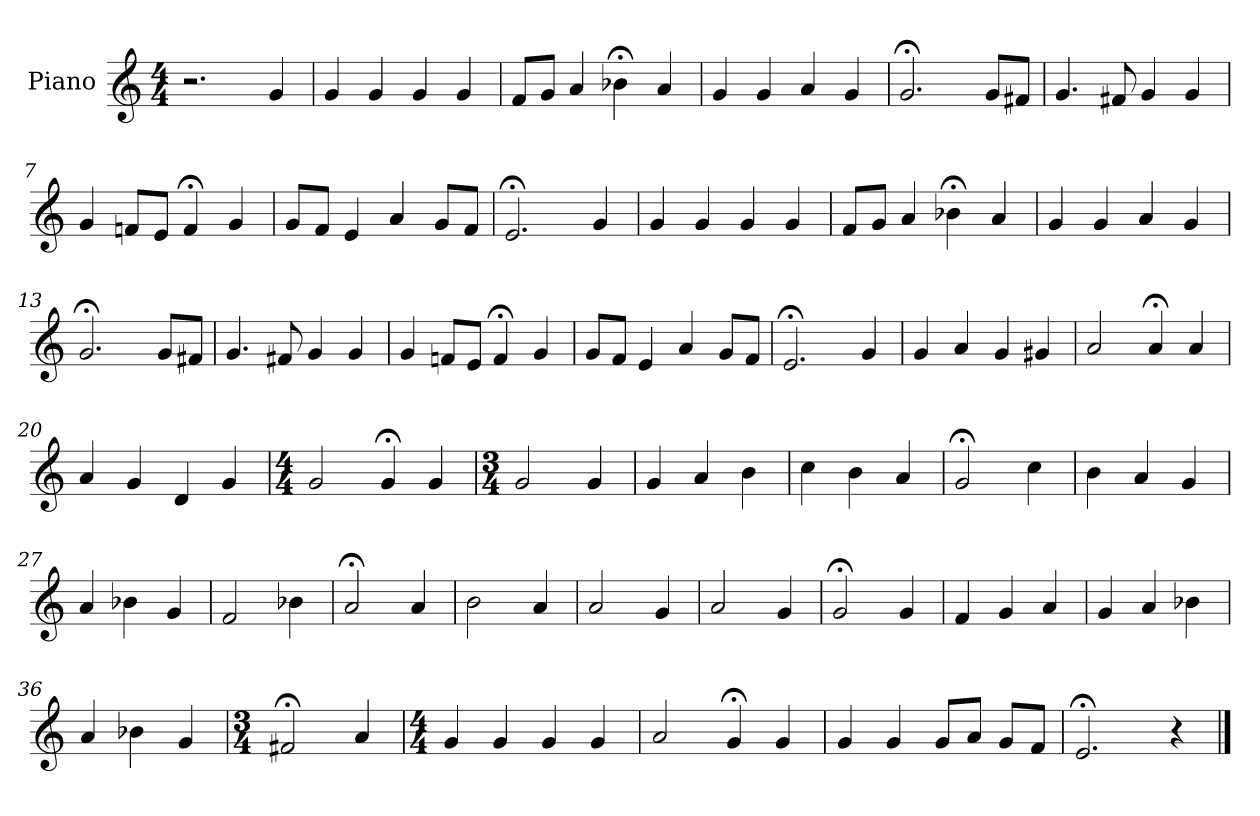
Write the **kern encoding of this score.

**kern
*part1
*staff1
*I"Piano
*I'Pno
*clefG2
*k[]
*M4/4
=1
2.r
4g/
=2
4g/
4g/
4g/
4g/
=3
8f/L
8g/J
4a/
4b-X;<\
4a/
=4
4g/
4g/
4a/
4g/
=5
2.g;</
8g/L
8f#X/J
=6
4.g/
8f#X/
4g/
4g/
=7
4g/
8fn/L
8e/J
4f;</
4g/
=8
8g/L
8f/J
4e/
4a/
8g/L
8f/J
=9
2.e;</
4g/
=10
4g/
4g/
4g/
4g/
=11
8f/L
8g/J
4a/
4b-X;<\
4a/
=12
4g/
4g/
4a/
4g/
=13
2.g;</
8g/L
8f#X/J
=14
4.g/
8f#X/
4g/
4g/
=15
4g/
8fn/L
8e/J
4f;</
4g/
=16
8g/L
8f/J
4e/
4a/
8g/L
8f/J
=17
2.e;</
4g/
=18
4g/
4a/
4g/
4g#X/
=19
2a/
4a;</
4a/
=20
4a/
4g/
4d/
4g/
=21
*M4/4
2g/
4g;</
4g/
=22
*M3/4
2g/
4g/
=23
4g/
4a/
4b\
=24
4cc\
4b\
4a/
=25
2g;</
4cc\
=26
4b\
4a/
4g/
=27
4a/
4b-X\
4g/
=28
2f/
4b-X\
=29
2a;</
4a/
=30
2b\
4a/
=31
2a/
4g/
=32
2a/
4g/
=33
2g;</
4g/
=34
4f/
4g/
4a/
=35
4g/
4a/
4b-X\
=36
4a/
4b-X\
4g/
=37
*M3/4
2f#X;</
4a/
=38
*M4/4
4g/
4g/
4g/
4g/
=39
2a/
4g;</
4g/
=40
4g/
4g/
8g/L
8a/J
8g/L
8f/J
=41
2.e;</
4r
==
*-
